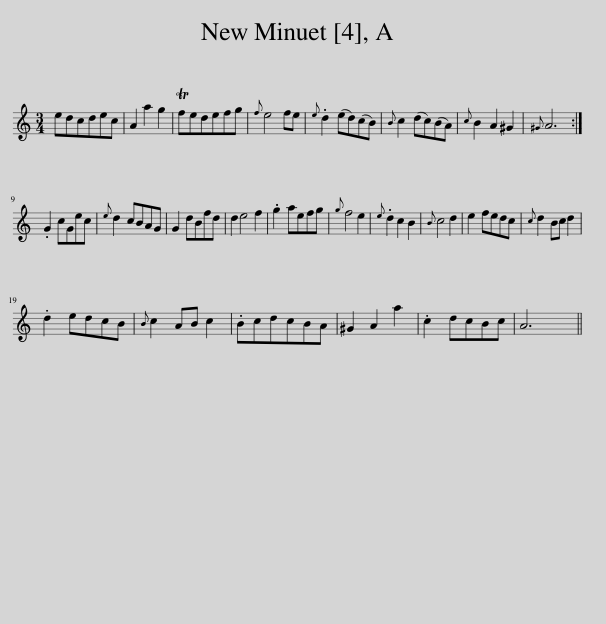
X:1
L:1/8
M:3/4
I:linebreak $
K:C
V:1 treble
V:1
 edcdec | A2 a2 g2 | Tfedefg |{f} e4 fe |{e} .d2 (ed)(cB) | %5
{B} c2 (dc)(BA) |{c} B2 A2 ^G2 |{^G} A6 :|$ .G2 cGec |{e} d2 cBAG | %10
 G2 dBfd | d2 e4 f2 | .g2 aefg |{g} f4 e2 |{e} .d2 c2 B2 | %15
{B} c4 d2 | e2 fedc |{c} d2 Bc d2 |$ .d2 edcB |{B} c2 AB c2 | %20
 .BcdcBA | ^G2 A2 a2 | .c2 dcBc | A6 || %24
